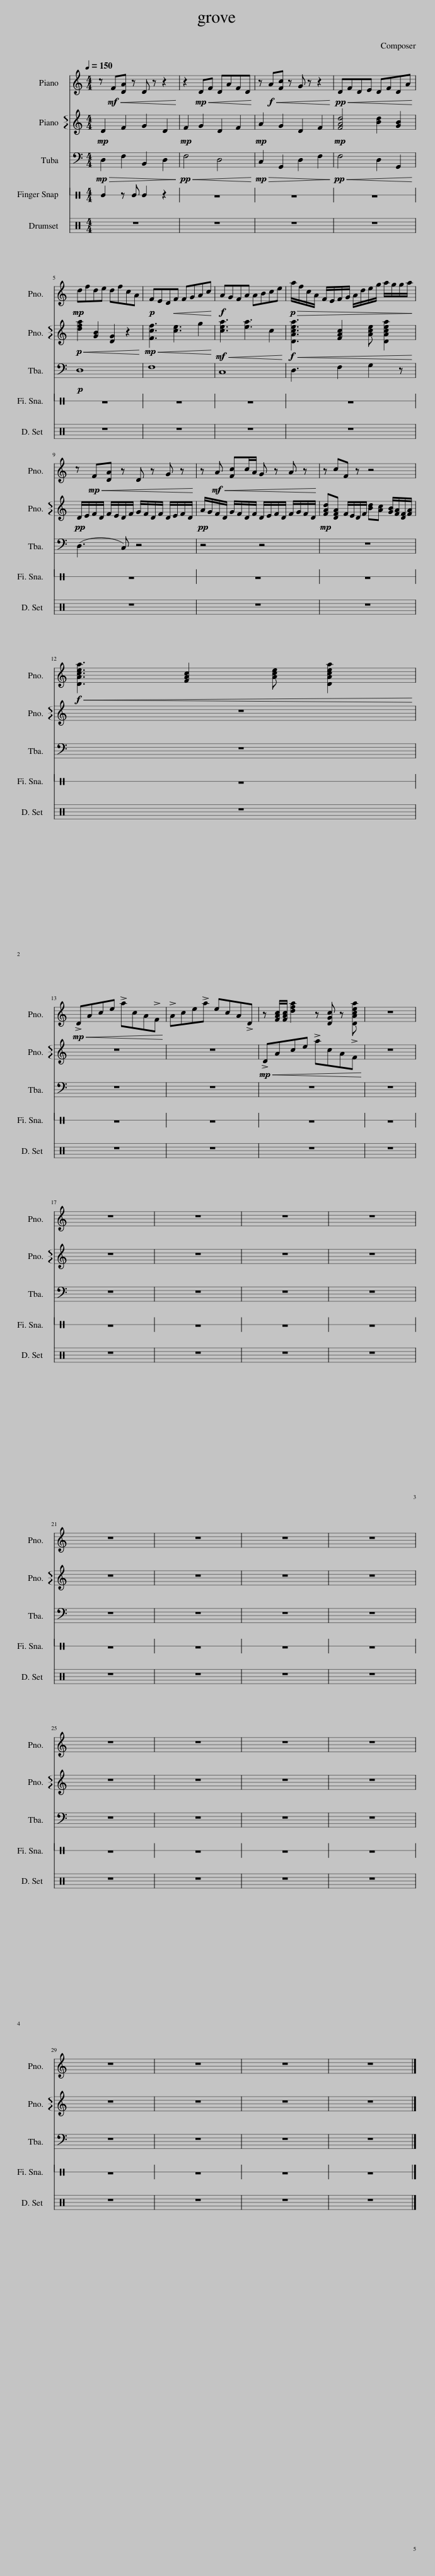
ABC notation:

X:1
%%score 1 2 3 4
L:1/8
Q:1/4=150
M:4/4
I:linebreak $
K:C
V:1 treble
V:2 treble
V:3 bass
V:4 perc stafflines=1
K:none
V:1
 z!mf!!<(! F[DA] z D z z2!<)! | z2!mp!!<(! DF DAFD!<)! | z!f!!<(! A[Fc] z G z z2!<)! |!pp!!<(! DFDE DFDA!<)! |$!mp! dfde dfcA | %5
!p! FED!<(!F FGAc!<)! |!f! AGFA ABce |!p!!>(! a/f/c/A/ F/E/F/G/ A/d/e/g/ a/g/g/a/!>)! |$ z!mp!!<(! F[DA] z D z G z!<)! | z!mf!!<(! A [Fc]c/A/ G z A z!<)! | %10
 z cF z z4 |$!f!!<(! [DAcea]3 [FAc]2 [Ace] [DAcea]2!<)! |$!mp!!<(! !>!DAce !>!acA!>!F!<)! | !>!Ace!>!a ecA!>!D | z [FAc]/[FAc]/ [dfa]2 z [DGc] z [DAcea] | %15
 z8 |$ z8 | z8 | z8 | z8 |$ %20
 z8 | z8 | z8 | z8 |$ z8 | %25
 z8 | z8 | z8 |$ z8 | z8 | %30
 z8 | z8 |] %32
V:2
!mp! D2 F2 G2 D2 |!mp! F2 G2 D2 F2 |!mp! A2 G2 D2 F2 |!mp! [FAd]4 [Bd]2 [GB]2 |$!p!!<(! [dfa]2 [GB]2 [DG]2 z2!<)! | %5
!mp!!<(! [Fcf]3 [ce]3 g2!<)! |!mf!!<(! [cea]3 [ea]3 c2!<)! |!f!!<(! [DAcea]3 [FAc]2 [Ace] [DAcea]2!<)! |$!pp! D/E/F/D/ F/E/D/F/ G/F/D/F/ D/E/F/D/ |!pp! A/G/F/D/ G/F/D/F/ D/E/F/D/ F/G/F/D/ | %10
!mp! [FAd][DFA] F/E/D/F/ [Bd][Ac] [GB]/[FA]/[DF]/[FA]/ |$ z8 |$ z8 | z8 |!mp!!<(! !>!DAce !>!acA!>!F!<)! | %15
 z8 |$ z8 | z8 | z8 | z8 |$ %20
 z8 | z8 | z8 | z8 |$ z8 | %25
 z8 | z8 | z8 |$ z8 | z8 | %30
 z8 | z8 |] %32
V:3
!mp!!>(! D,2 F,2 B,,2 D,2!>)! |!pp!!<(! F,4 D,4!<)! |!mp!!>(! C,2 G,,2 D,2 F,2!>)! |!pp!!<(! F,4 D,2 G,,2!<)! |$!p! D,8 | %5
 F,8 | C,8 | D,3 F,2 G,2 z |$ (D,3 C,) z4 | z4 z4 | %10
 z8 |$ z8 |$ z8 | z8 | z8 | %15
 z8 |$ z8 | z8 | z8 | z8 |$ %20
 z8 | z8 | z8 | z8 |$ z8 | %25
 z8 | z8 | z8 |$ z8 | z8 | %30
 z8 | z8 |] %32
V:4
 E2 z E E2 z2 | z8 | z8 | z8 |$ z8 | %5
 z8 | z8 | z8 |$ z8 | z8 | %10
 z8 |$ z8 |$ z8 | z8 | z8 | %15
 z8 |$ z8 | z8 | z8 | z8 |$ %20
 z8 | z8 | z8 | z8 |$ z8 | %25
 z8 | z8 | z8 |$ z8 | z8 | %30
 z8 | z8 |] %32
